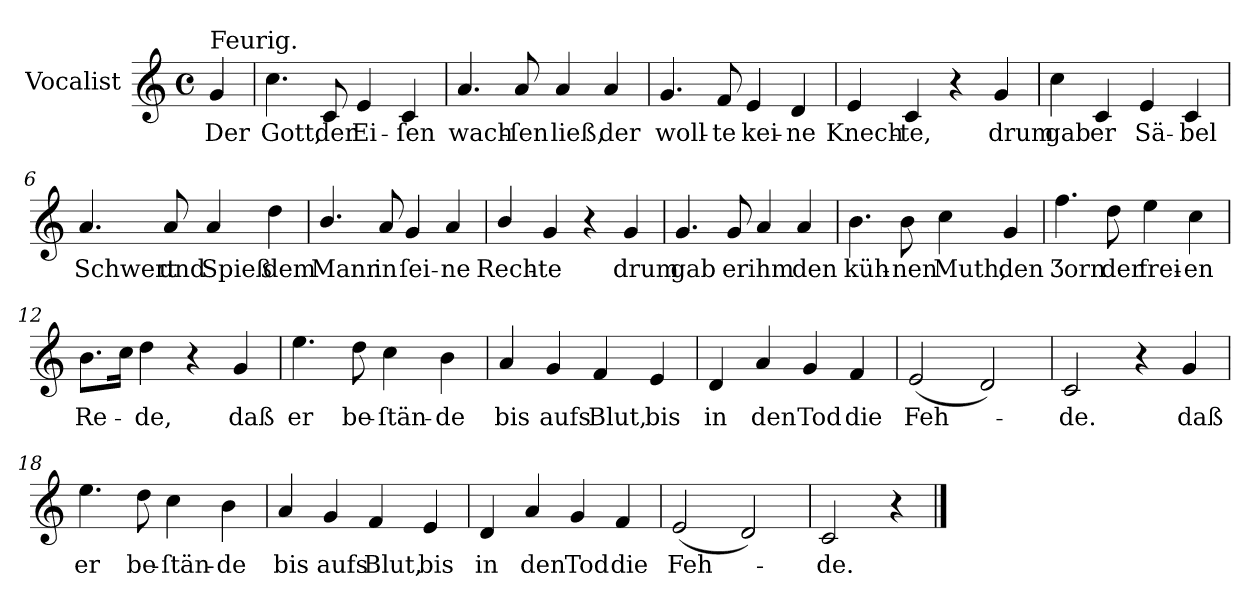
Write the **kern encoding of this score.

**kern	**text
*part1	*part1
*staff1	*staff1
*I"Vocalist	*
*clefG2	*
*k[]	*
*C:	*
*M4/4	*
*met(c)	*
=	=
!LO:TX:a:t=Feurig.	!
4g	Der
=1	=1
4.cc	Gott,
8c	der
4e	Ei-
4c	-ſen
=2	=2
4.a	wach-
8a	-ſen
4a	ließ,
4a	der
=3	=3
4.g	woll-
8f	-te
4e	kei-
4d	-ne
=4	=4
4e	Knech-
4c	-te,
4r	.
4g	drum
=5	=5
4cc	gab
4c	er
4e	Sä-
4c	-bel
=6	=6
4.a	Schwert
8a	und
4a	Spieß
4dd	dem
=7	=7
4.b/	Mann
8a	in
4g	ſei-
4a	-ne
=8	=8
4b/	Rech-
4g	-te
4r	.
4g	drum
=9	=9
4.g	gab
8g	er
4a	ihm
4a	den
=10	=10
4.b	küh-
8b	-nen
4cc	Muth,
4g	den
=11	=11
4.ff	Ʒorn
8dd	der
4ee	frei-
4cc	-en
=12	=12
8.bL	Re-
16ccJk	.
4dd	-de,
4r	.
4g	daß
=13	=13
4.ee	er
8dd	be-
4cc	-ſtän-
4b	-de
=14	=14
4a	bis
4g	aufs
4f	Blut,
4e	bis
=15	=15
4d	in
4a	den
4g	Tod
4f	die
=16	=16
(2e	Feh-
2d)	.
=17	=17
2c	-de.
4r	.
4g	daß
=18	=18
4.ee	er
8dd	be-
4cc	-ſtän-
4b	-de
=19	=19
4a	bis
4g	aufs
4f	Blut,
4e	bis
=20	=20
4d	in
4a	den
4g	Tod
4f	die
=21	=21
(2e	Feh-
2d)	.
=22	=22
2c	-de.
4r	.
==	==
*-	*-
